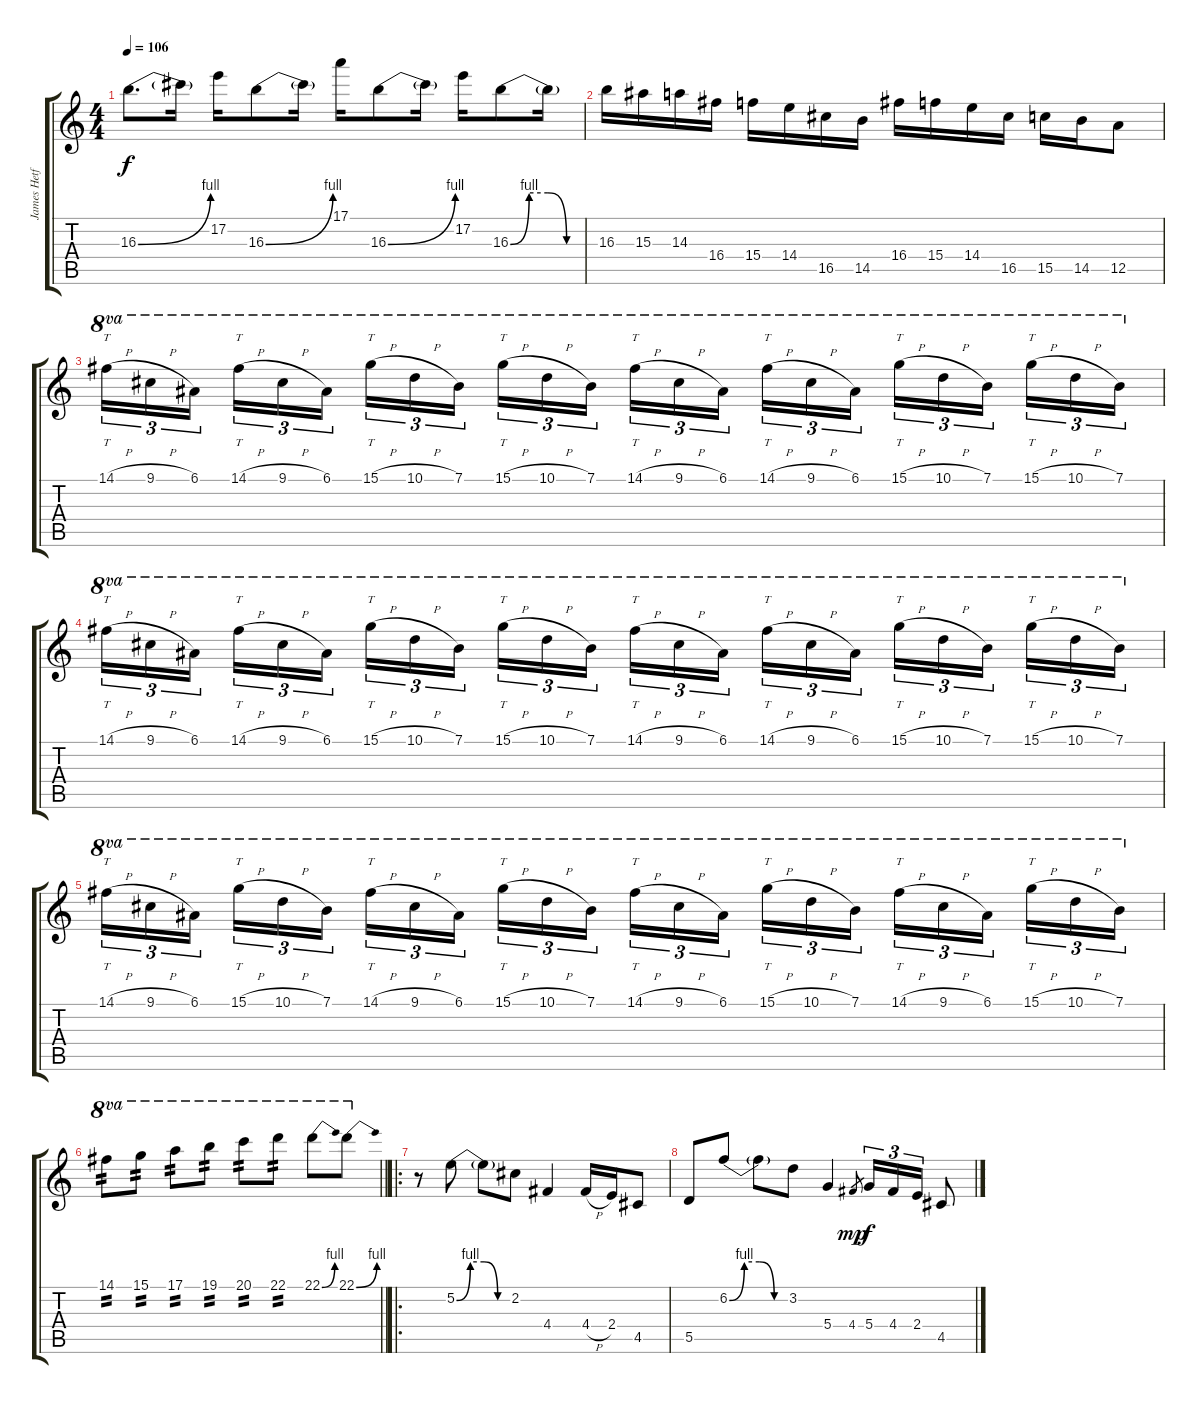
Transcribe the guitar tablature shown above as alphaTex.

\track ("James Hetfield" "James Hetf") {instrument distortionguitar}
\staff {score tabs}
\tuning (E4 B3 G3 D3 A2 E2) {hide}
\ts (4 4)
\tempo 106
\clef g2
\ks c
16.3{be (bend 0 0 60 4)}.8{d dy f} 16.3{t}.16 17.2.16 16.3{be (bend 0 0 60 4)}.8 16.3{t}.16 17.1.16 16.3{be (bend 0 0 60 4)}.8 16.3{t}.16 17.2.16 16.3{be (custom 0 0 15 4 30 4 45 0 60 0)}.8 16.3{t}.16 |
16.3.16 15.3.16 14.3.16 16.4.16 15.4.16 14.4.16 16.5.16 14.5.16 16.4.16 15.4.16 14.4.16 16.5.16 15.5.16 14.5.16 12.5.8 |
14.1{h}.16{tt tu (3 2) ot 8va} 9.1{h}.16{tu (3 2) ot 8va} 6.1.16{tu (3 2) ot 8va beam splitsecondary} 14.1{h}.16{tt tu (3 2) ot 8va} 9.1{h}.16{tu (3 2) ot 8va} 6.1.16{tu (3 2) ot 8va} 15.1{h}.16{tt tu (3 2) ot 8va} 10.1{h}.16{tu (3 2) ot 8va} 7.1.16{tu (3 2) ot 8va beam splitsecondary} 15.1{h}.16{tt tu (3 2) ot 8va} 10.1{h}.16{tu (3 2) ot 8va} 7.1.16{tu (3 2) ot 8va} 14.1{h}.16{tt tu (3 2) ot 8va} 9.1{h}.16{tu (3 2) ot 8va} 6.1.16{tu (3 2) ot 8va beam splitsecondary} 14.1{h}.16{tt tu (3 2) ot 8va} 9.1{h}.16{tu (3 2) ot 8va} 6.1.16{tu (3 2) ot 8va} 15.1{h}.16{tt tu (3 2) ot 8va} 10.1{h}.16{tu (3 2) ot 8va} 7.1.16{tu (3 2) ot 8va beam splitsecondary} 15.1{h}.16{tt tu (3 2) ot 8va} 10.1{h}.16{tu (3 2) ot 8va} 7.1.16{tu (3 2) ot 8va} |
14.1{h}.16{tt tu (3 2) ot 8va} 9.1{h}.16{tu (3 2) ot 8va} 6.1.16{tu (3 2) ot 8va beam splitsecondary} 14.1{h}.16{tt tu (3 2) ot 8va} 9.1{h}.16{tu (3 2) ot 8va} 6.1.16{tu (3 2) ot 8va} 15.1{h}.16{tt tu (3 2) ot 8va} 10.1{h}.16{tu (3 2) ot 8va} 7.1.16{tu (3 2) ot 8va beam splitsecondary} 15.1{h}.16{tt tu (3 2) ot 8va} 10.1{h}.16{tu (3 2) ot 8va} 7.1.16{tu (3 2) ot 8va} 14.1{h}.16{tt tu (3 2) ot 8va} 9.1{h}.16{tu (3 2) ot 8va} 6.1.16{tu (3 2) ot 8va beam splitsecondary} 14.1{h}.16{tt tu (3 2) ot 8va} 9.1{h}.16{tu (3 2) ot 8va} 6.1.16{tu (3 2) ot 8va} 15.1{h}.16{tt tu (3 2) ot 8va} 10.1{h}.16{tu (3 2) ot 8va} 7.1.16{tu (3 2) ot 8va beam splitsecondary} 15.1{h}.16{tt tu (3 2) ot 8va} 10.1{h}.16{tu (3 2) ot 8va} 7.1.16{tu (3 2) ot 8va} |
14.1{h}.16{tt tu (3 2) ot 8va} 9.1{h}.16{tu (3 2) ot 8va} 6.1.16{tu (3 2) ot 8va beam splitsecondary} 15.1{h}.16{tt tu (3 2) ot 8va} 10.1{h}.16{tu (3 2) ot 8va} 7.1.16{tu (3 2) ot 8va} 14.1{h}.16{tt tu (3 2) ot 8va} 9.1{h}.16{tu (3 2) ot 8va} 6.1.16{tu (3 2) ot 8va beam splitsecondary} 15.1{h}.16{tt tu (3 2) ot 8va} 10.1{h}.16{tu (3 2) ot 8va} 7.1.16{tu (3 2) ot 8va} 14.1{h}.16{tt tu (3 2) ot 8va} 9.1{h}.16{tu (3 2) ot 8va} 6.1.16{tu (3 2) ot 8va beam splitsecondary} 15.1{h}.16{tt tu (3 2) ot 8va} 10.1{h}.16{tu (3 2) ot 8va} 7.1.16{tu (3 2) ot 8va} 14.1{h}.16{tt tu (3 2) ot 8va} 9.1{h}.16{tu (3 2) ot 8va} 6.1.16{tu (3 2) ot 8va beam splitsecondary} 15.1{h}.16{tt tu (3 2) ot 8va} 10.1{h}.16{tu (3 2) ot 8va} 7.1.16{tu (3 2) ot 8va} |
\barLineRight lightlight
14.1.8{ot 8va tp 2} 15.1.8{ot 8va tp 2} 17.1.8{ot 8va tp 2} 19.1.8{ot 8va tp 2} 20.1.8{ot 8va tp 2} 22.1.8{ot 8va tp 2} 22.1{be (bend 0 0 60 4)}.8{ot 8va} 22.1{be (bend 0 0 60 4)}.8{ot 8va} |
\ro
r.8 5.2{be (custom 0 0 15 4 30 4 45 0 60 0)}.8 5.2{t}.8 2.2.8 4.4.4 4.4{h}.16 2.4.16 4.5.8 |
5.5.8 6.2{be (custom 0 0 15 4 30 4 45 0 60 0)}.8 6.2{t}.8 3.2.8 5.4.4 4.4.8{gr dy mp} 5.4.16{tu (3 2) dy f} 4.4.16{tu (3 2)} 2.4.16{tu (3 2)} 4.5.8
